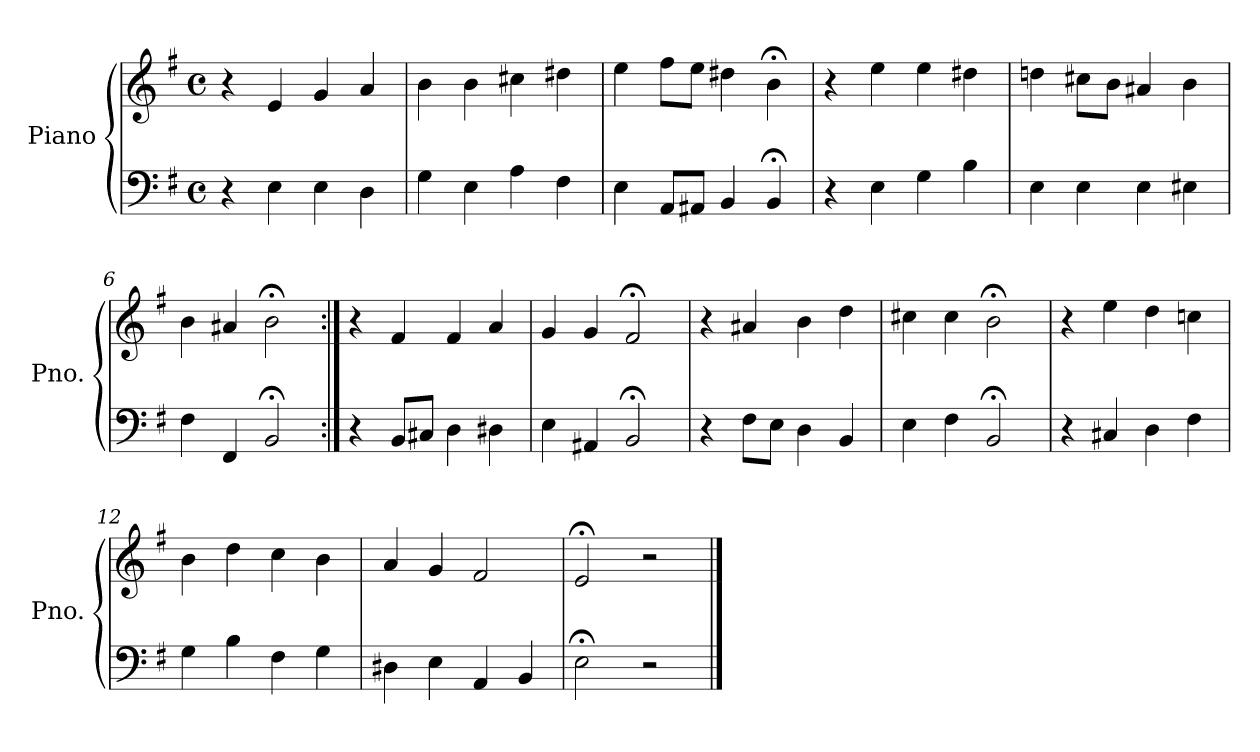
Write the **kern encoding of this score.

**kern	**kern
*part1	*part1
*staff2	*staff1
*I"Piano	*
*I'Pno.	*
*clefF4	*clefG2
*k[f#]	*k[f#]
*M4/4	*M4/4
*met(c)	*met(c)
=1	=1
4r	4r
4E\	4e/
4E\	4g/
4D\	4a/
=2	=2
4G\	4b\
4E\	4b\
4A\	4cc#X\
4F#\	4dd#X\
=3	=3
4E\	4ee\
8AA/L	8ff#\L
8AA#X/J	8ee\J
4BB/	4dd#X\
4BB;</	4b;<\
=4	=4
4r	4r
4E\	4ee\
4G\	4ee\
4B\	4dd#X\
=5	=5
4E\	4ddn\
4E\	8cc#X\L
.	8b\J
4E\	4a#X/
4E#X\	4b\
=6	=6
4F#\	4b\
4FF#/	4a#X/
2BB;</	2b;<\
!!LO:LB:g=z
=7:|!	=7:|!
4r	4r
8BB/L	4f#/
8C#X/J	.
4D\	4f#/
4D#X\	4a/
=8	=8
4E\	4g/
4AA#X/	4g/
2BB;</	2f#;</
=9	=9
4r	4r
8F#\L	4a#X/
8E\J	.
4D\	4b\
4BB/	4dd\
=10	=10
4E\	4cc#X\
4F#\	4cc#\
2BB;</	2b;<\
=11	=11
4r	4r
4C#X/	4ee\
4D\	4dd\
4F#\	4ccn\
=12	=12
4G\	4b\
4B\	4dd\
4F#\	4cc\
4G\	4b\
=13	=13
4D#X\	4a/
4E\	4g/
4AA/	2f#/
4BB/	.
!!LO:LB:g=z
=14	=14
2E;<\	2e;</
2r	2r
==	==
*-	*-
